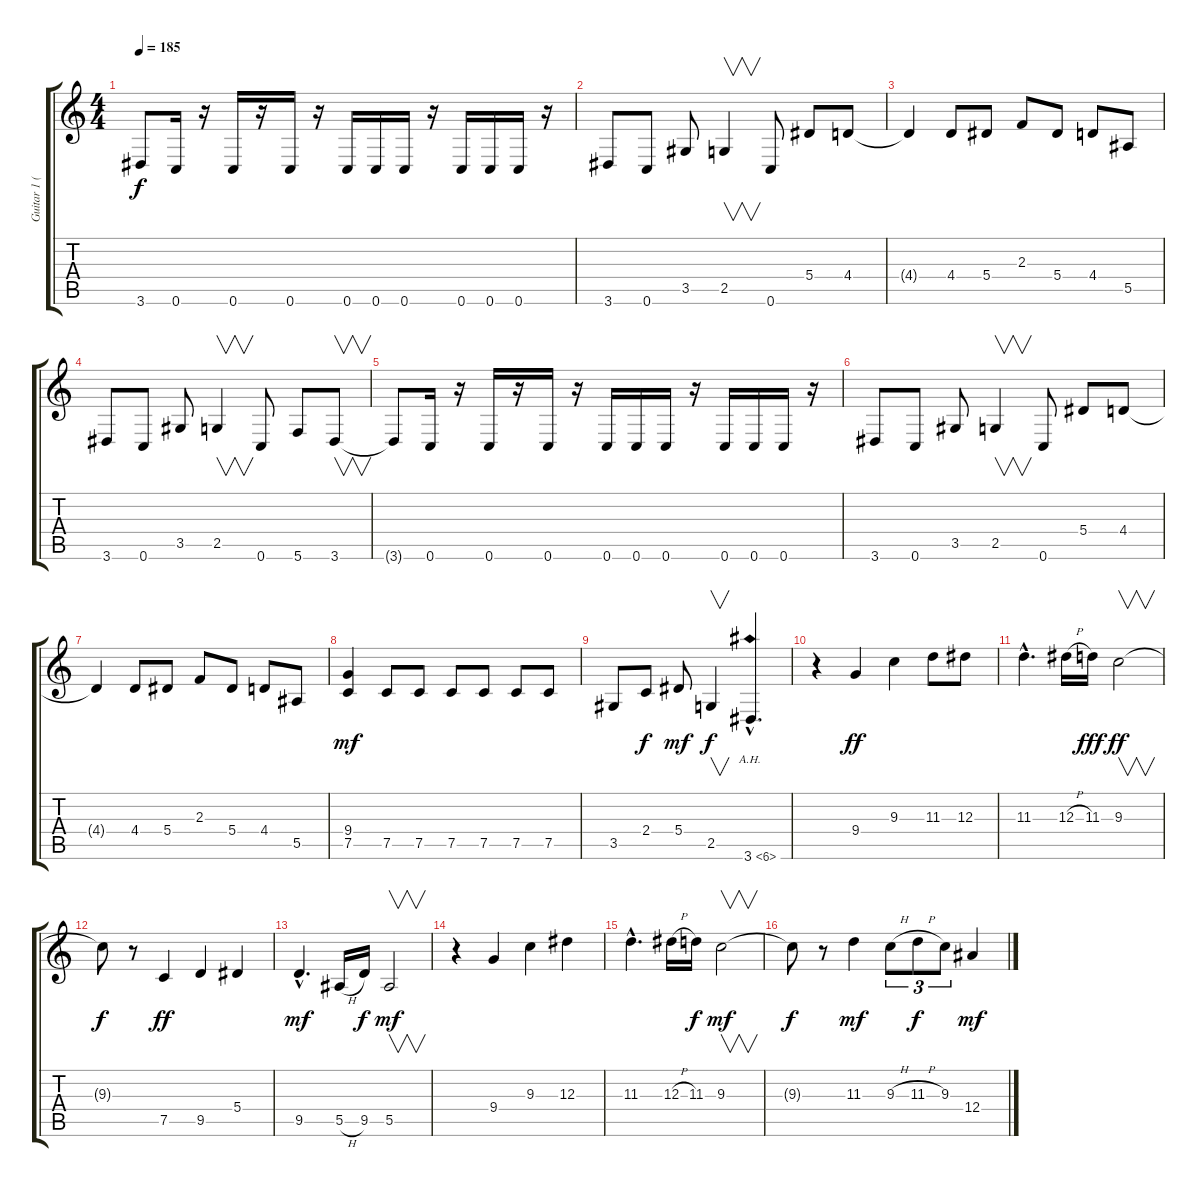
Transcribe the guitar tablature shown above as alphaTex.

\track ("Guitar 1 (Lead)" "Guitar 1 (") {instrument distortionguitar}
\staff {score tabs}
\tuning (C4 G3 Eb3 Bb2 F2 C2) {hide}
\ts (4 4)
\tempo 185
\clef g2
\ks c
3.6{t}.8{dy f} 0.6.16 r.16 0.6.16 r.16 0.6.16 r.16 0.6.16 0.6.16 0.6.16 r.16 0.6.16 0.6.16 0.6.16 r.16 |
3.6.8 0.6.8 3.5.8 2.5.4{v} 0.6.8 5.4.8 4.4.8 |
4.4{t}.4 4.4.8 5.4.8 2.3.8 5.4.8 4.4.8 5.5.8 |
3.6.8 0.6.8 3.5.8 2.5.4{v} 0.6.8 5.6.8 3.6.8{v} |
3.6{t}.8 0.6.16 r.16 0.6.16 r.16 0.6.16 r.16 0.6.16 0.6.16 0.6.16 r.16 0.6.16 0.6.16 0.6.16 r.16 |
3.6.8 0.6.8 3.5.8 2.5.4{v} 0.6.8 5.4.8 4.4.8 |
4.4{t}.4 4.4.8 5.4.8 2.3.8 5.4.8 4.4.8 5.5.8 |
(9.4 7.5).4{dy mf} 7.5.8 7.5.8 7.5.8 7.5.8 7.5.8 7.5.8 |
3.5.8 2.4.8{dy f} 5.4.8{dy mf} 2.5.4{v dy f} 3.6{ah 3 hac}.4{d instrument guitarharmonics} |
r.4{balance 7 instrument distortionguitar} 9.4.4{dy ff} 9.3.4 11.3.8 12.3.8 |
11.3{hac}.4{d} 12.3{h}.16 11.3.16{dy fff} 9.3.2{v dy ff} |
9.3{t}.8{dy f} r.8 7.5.4{dy ff} 9.5.4 5.4.4 |
9.5{hac}.4{d dy mf balance 2} 5.5{h}.16 9.5.16{dy f} 5.5.2{v dy mf} |
r.4 9.4.4 9.3.4 12.3.4 |
11.3{hac}.4{d} 12.3{h}.16 11.3.16{dy f} 9.3.2{v dy mf} |
9.3{t}.8{dy f} r.8 11.3.4{dy mf} 9.3{h}.8{tu (3 2)} 11.3{h}.8{tu (3 2) dy f} 9.3.8{tu (3 2)} 12.4.4{dy mf}
